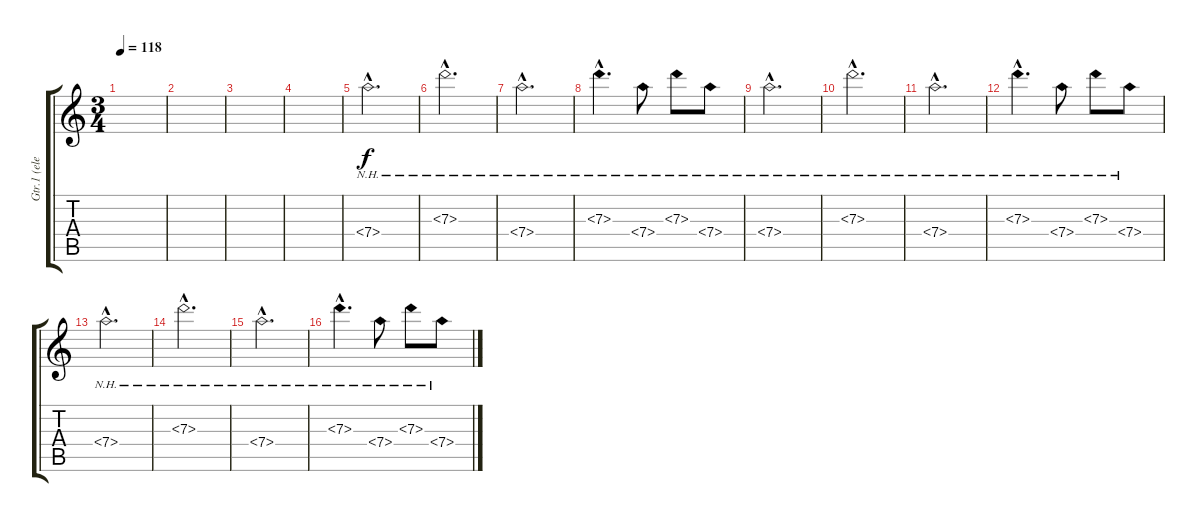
\track ("Gtr.1 (elec.)" "Gtr.1 (ele") {instrument electricguitarclean}
\staff {score tabs}
\tuning (E4 B3 G3 D3 A2 D2) {hide}
\ts (3 4)
\tempo 118
\clef g2
\ks c
|
|
|
|
7.4{nh hac}.2{d} |
7.3{nh hac}.2{d} |
7.4{nh hac}.2{d} |
7.3{nh hac}.4{d} 7.4{nh}.8 7.3{nh}.8 7.4{nh}.8 |
7.4{nh hac}.2{d} |
7.3{nh hac}.2{d} |
7.4{nh hac}.2{d} |
7.3{nh hac}.4{d} 7.4{nh}.8 7.3{nh}.8 7.4{nh}.8 |
7.4{nh hac}.2{d} |
7.3{nh hac}.2{d} |
7.4{nh hac}.2{d} |
7.3{nh hac}.4{d} 7.4{nh}.8 7.3{nh}.8 7.4{nh}.8
